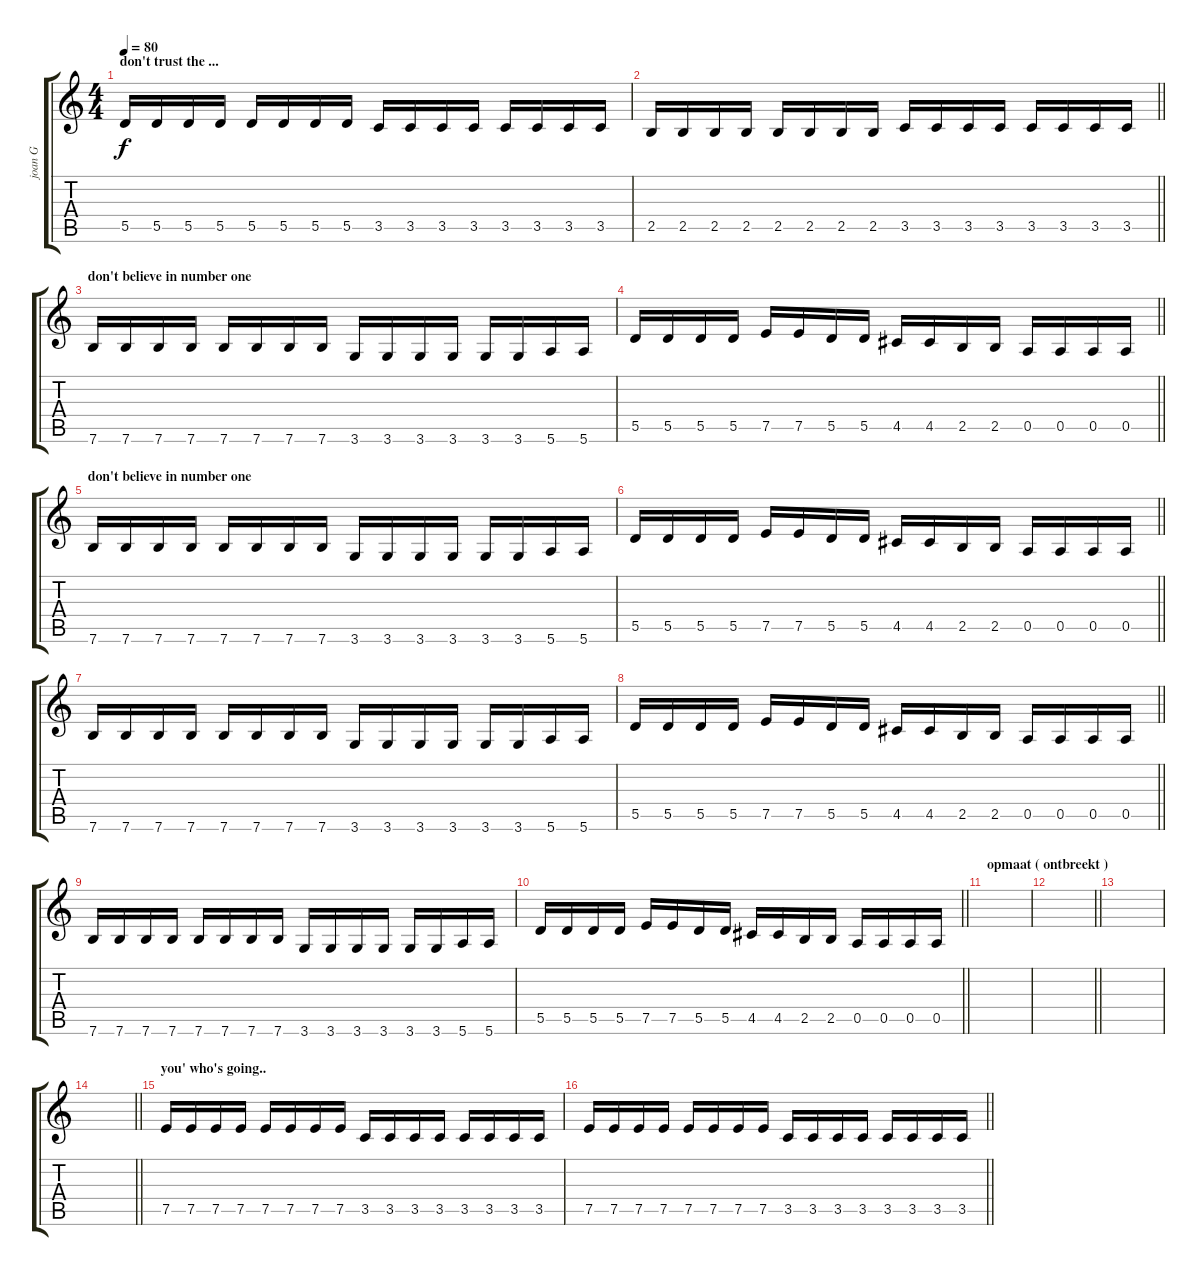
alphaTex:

\track ("joan G" "joan G") {instrument electricbassfinger}
\staff {score tabs}
\tuning (E4 B3 G3 D3 A2 E2) {hide}
\ts (4 4)
\section ("" "don't trust the ...")
\tempo 80
\clef g2
\ks c
5.5.16{dy f} 5.5.16 5.5.16 5.5.16 5.5.16 5.5.16 5.5.16 5.5.16 3.5.16 3.5.16 3.5.16 3.5.16 3.5.16 3.5.16 3.5.16 3.5.16 |
\barLineRight lightlight
2.5.16 2.5.16 2.5.16 2.5.16 2.5.16 2.5.16 2.5.16 2.5.16 3.5.16 3.5.16 3.5.16 3.5.16 3.5.16 3.5.16 3.5.16 3.5.16 |
\section ("" "don't believe in number one")
7.6.16 7.6.16 7.6.16 7.6.16 7.6.16 7.6.16 7.6.16 7.6.16 3.6.16 3.6.16 3.6.16 3.6.16 3.6.16 3.6.16 5.6.16 5.6.16 |
\barLineRight lightlight
5.5.16 5.5.16 5.5.16 5.5.16 7.5.16 7.5.16 5.5.16 5.5.16 4.5.16 4.5.16 2.5.16 2.5.16 0.5.16 0.5.16 0.5.16 0.5.16 |
\section ("" "don't believe in number one")
7.6.16 7.6.16 7.6.16 7.6.16 7.6.16 7.6.16 7.6.16 7.6.16 3.6.16 3.6.16 3.6.16 3.6.16 3.6.16 3.6.16 5.6.16 5.6.16 |
\barLineRight lightlight
5.5.16 5.5.16 5.5.16 5.5.16 7.5.16 7.5.16 5.5.16 5.5.16 4.5.16 4.5.16 2.5.16 2.5.16 0.5.16 0.5.16 0.5.16 0.5.16 |
7.6.16 7.6.16 7.6.16 7.6.16 7.6.16 7.6.16 7.6.16 7.6.16 3.6.16 3.6.16 3.6.16 3.6.16 3.6.16 3.6.16 5.6.16 5.6.16 |
\barLineRight lightlight
5.5.16 5.5.16 5.5.16 5.5.16 7.5.16 7.5.16 5.5.16 5.5.16 4.5.16 4.5.16 2.5.16 2.5.16 0.5.16 0.5.16 0.5.16 0.5.16 |
7.6.16 7.6.16 7.6.16 7.6.16 7.6.16 7.6.16 7.6.16 7.6.16 3.6.16 3.6.16 3.6.16 3.6.16 3.6.16 3.6.16 5.6.16 5.6.16 |
\barLineRight lightlight
5.5.16 5.5.16 5.5.16 5.5.16 7.5.16 7.5.16 5.5.16 5.5.16 4.5.16 4.5.16 2.5.16 2.5.16 0.5.16 0.5.16 0.5.16 0.5.16 |
\section ("" "opmaat ( ontbreekt )")
|
\barLineRight lightlight
|
|
\barLineRight lightlight
|
\section ("" "you' who's going..")
7.5.16 7.5.16 7.5.16 7.5.16 7.5.16 7.5.16 7.5.16 7.5.16 3.5.16 3.5.16 3.5.16 3.5.16 3.5.16 3.5.16 3.5.16 3.5.16 |
\barLineRight lightlight
7.5.16 7.5.16 7.5.16 7.5.16 7.5.16 7.5.16 7.5.16 7.5.16 3.5.16 3.5.16 3.5.16 3.5.16 3.5.16 3.5.16 3.5.16 3.5.16
